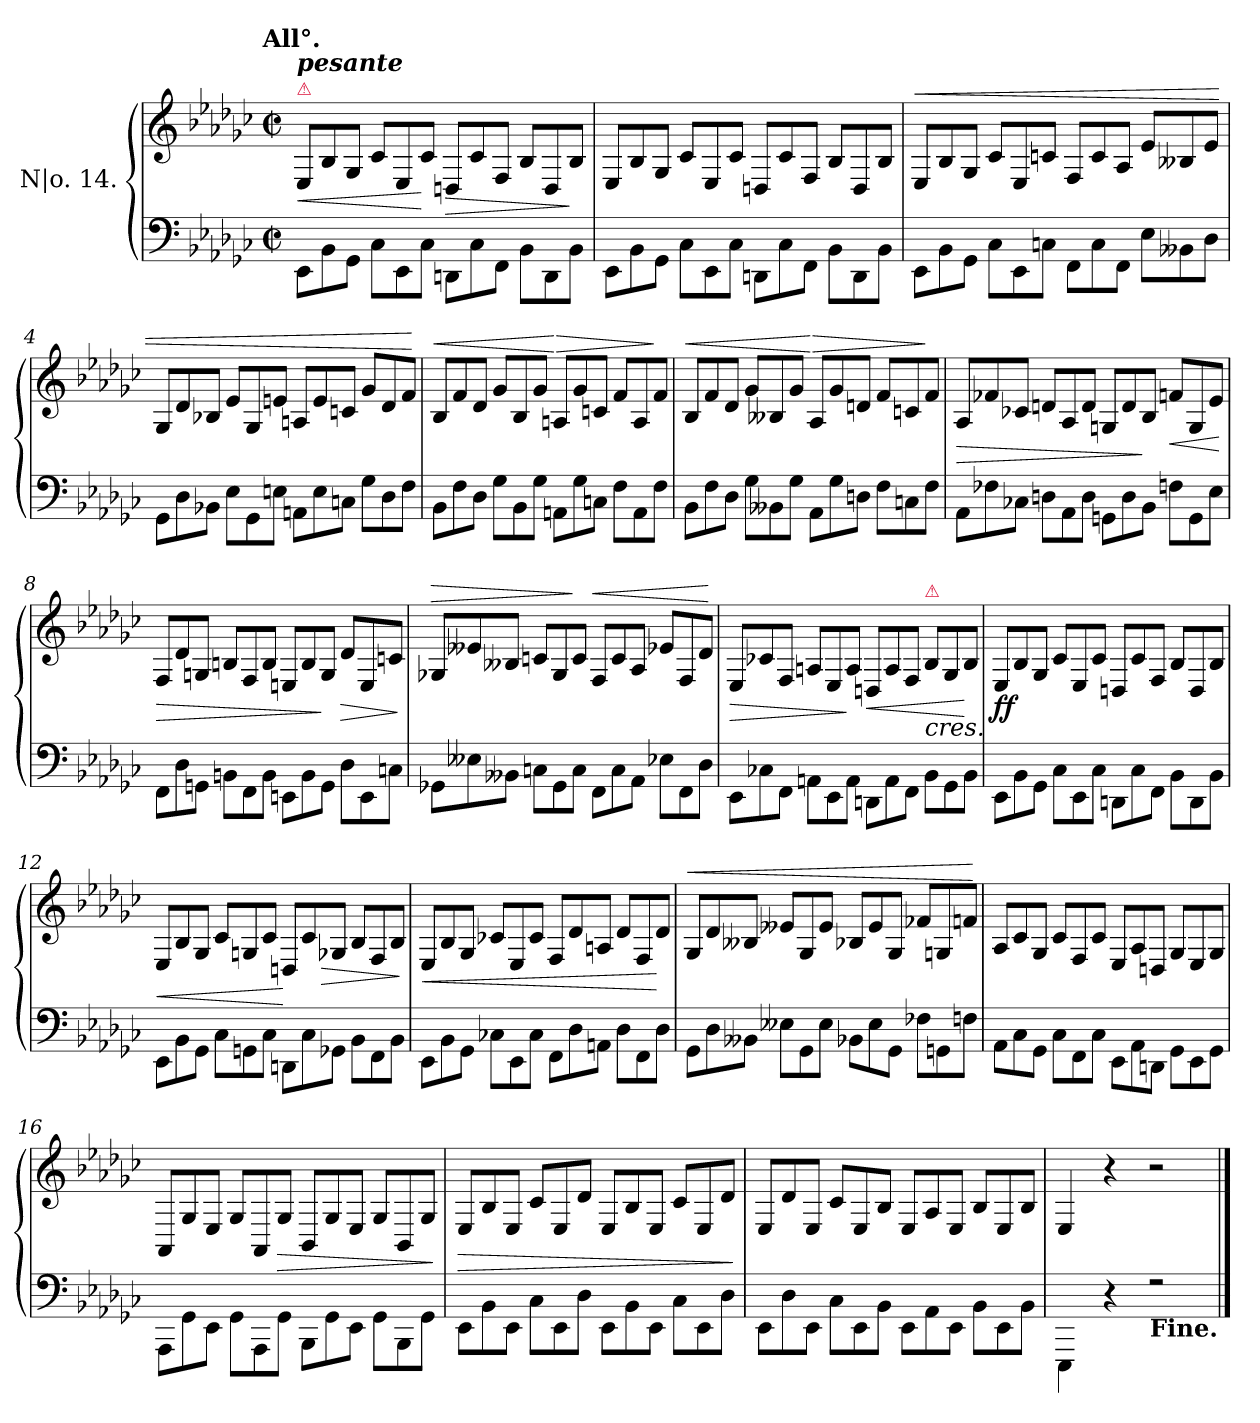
**kern	**kern	**dynam
*part1	*part1	*part1
*staff2	*staff1	*staff1/2
*I"N|o. 14.	*	*
*clefF4	*clefG2	*
*k[b-e-a-d-g-c-]	*k[b-e-a-d-g-c-]	*
*e-:	*e-:	*
!!LO:TX:omd:t=All°.
*M2/2	*M2/2	*
*met(c|)	*met(c|)	*
*MM180	*MM180	*
*Xtuplet	*Xtuplet	*
=1	=1	=1
!	!LO:TX:a:color=crimson:t=⚠	!
!	!LO:TX:a:Bi:t=pesante	!
12EE-\L	12E-/L	<
12BB-\	12B-/	.
12GG-\J	12G-/J	.
12C-\L	12c-/L	.
12EE-\	12E-/	.
12C-\J	12c-/J	[
12DDn\L	12Dn/L	>
12C-\	12c-/	.
12FF\J	12F/J	.
12BB-\L	12B-/L	.
12DD\	12D/	.
12BB-\J	12B-/J	]
=2	=2	=2
12EE-\L	12E-/L	.
12BB-\	12B-/	.
12GG-\J	12G-/J	.
12C-\L	12c-/L	.
12EE-\	12E-/	.
12C-\J	12c-/J	.
12DDn\L	12Dn/L	.
12C-\	12c-/	.
12FF\J	12F/J	.
12BB-\L	12B-/L	.
12DD\	12D/	.
12BB-\J	12B-/J	.
=3	=3	=3
!	!	!LO:HP:a
12EE-\L	12E-/L	<
12BB-\	12B-/	.
12GG-\J	12G-/J	.
12C-\L	12c-/L	.
12EE-\	12E-/	.
12Cn\J	12cn/J	.
12FF\L	12F/L	.
12C\	12c/	.
12FF\J	12A-/J	.
12E-\L	12e-L	.
12BB--X\	12B--X/	.
12D-\J	12e-J	.
=4	=4	=4
12GG-\L	12G-/L	.
12D-\	12d-/	.
12BB-XJ	12B-XJ	.
12E-L	12e-L	.
12GG-\	12G-/	.
12EnJ	12enJ	.
12AAn\L	12An/L	.
12E\	12e	.
12Cn\J	12cnJ	.
12G-L	12g-L	.
12D-	12d-	.
12FJ	12fJ	.
.	.	[
=5	=5	=5
!	!	!LO:HP:a
12BB-\L	12B-/L	<
12F	12f	.
12D-J	12d-J	.
12G-L	12g-L	.
12BB-\	12B-/	.
12G-J	12g-J	.
!	!	!LO:HP:n=1:a
12AAn\L	12An/L	[ >
12G-\	12g-	.
12Cn\J	12cnJ	.
12FL	12fL	.
12AA\	12A/	.
12FJ	12fJ	]
=6	=6	=6
!	!	!LO:HP:a
12BB-\L	12B-/L	<
12F	12f	.
12D-J	12d-J	.
12G-L	12g-L	.
12BB--X\	12B--X/	.
12G-J	12g-J	.
!	!	!LO:HP:n=1:a
12AA-\L	12A-/L	[ >
12G-	12g-	.
12DnJ	12dnJ	.
12FL	12fL	.
12Cn	12cn	.
12FJ	12fJ	]
=7	=7	=7
!	!	!LO:HP:b
12AA-\L	12A-/L	>
12F-X\	12f-X	.
12C-X\J	12c-XJ	.
12Dn\L	12dnL	.
12AA-\	12A-/	.
12D\J	12dJ	.
12GGn\L	12Gn/L	.
12D\	12d	.
12BB-\J	12B-/J	]
!	!	!LO:HP:b
12Fn\L	12fnL	<
12GG\	12G/	.
12E-\J	12e-J	.
.	.	[
=8	=8	=8
!	!	!LO:HP:b
12FF\L	12F/L	>
12D-	12d-	.
12GGn\J	12Gn/J	.
12BBn\L	12Bn/L	.
12FF\	12F/	.
12BB\J	12B/J	.
12EEn\L	12En/L	.
12BB\	12B/	.
12GG\J	12G/J	]
!	!	!LO:HP:b
12D-L	12d-L	>
12EE\	12E/	.
12CnJ	12cnJ	.
.	.	]
=9	=9	=9
!	!	!LO:HP:a
12GG-XL	12G-XL	>
12E--X	12e--X	.
12BB--X\J	12B--X/J	.
12Cn\L	12cn/L	.
12GG-\	12G-/	.
12C\J	12c/J	]
!	!	!LO:HP:a
12FF\L	12F/L	<
12C\	12c/	.
12AA-\J	12A-/J	.
12E-XL	12e-XL	.
12FF\	12F/	.
12D-J	12d-J	.
.	.	[
=10	=10	=10
!	!	!LO:HP:b
12EE-\L	12E-/L	>
12C-X	12c-X	.
12FF\J	12F/J	.
12AAn\L	12An/L	.
12EE-\	12E-/	.
12AA\J	12A/J	]
!	!	!LO:HP:b
12DDn\L	12Dn/L	<
12AA\	12A/	.
12FF\J	12F/J	.
!	!LO:TX:b:i:t=cres.	!
!	!LO:TX:a:color=crimson:t=⚠	!
12BB-\L	12B-/L	.
12GG-\	12G-/	.
12BB-\J	12B-/J	[
=11	=11	=11
!	!	!LO:DY:b
12EE-\L	12E-/L	ff
12BB-\	12B-/	.
12GG-\J	12G-/J	.
12C-\L	12c-/L	.
12EE-\	12E-/	.
12C-\J	12c-/J	.
12DDn\L	12Dn/L	.
12C-\	12c-/	.
12FF\J	12F/J	.
12BB-\L	12B-/L	.
12DD\	12D/	.
12BB-\J	12B-/J	.
=12	=12	=12
!	!	!LO:HP:b
12EE-\L	12E-/L	<
12BB-\	12B-/	.
12GG-\J	12G-/J	.
12C-\L	12c-/L	.
12GGn\	12Gn/	.
12C-\J	12c-/J	.
12DDn\L	12Dn/L	[
12C-\	12c-/	.
!	!	!LO:HP:b
12GG-XJ	12G-XJ	>
12BB-\L	12B-/L	.
12FF\	12F/	.
12BB-\J	12B-/J	.
.	.	]
=13	=13	=13
!	!	!LO:HP:b
12EE-\L	12E-/L	<
12BB-\	12B-/	.
12GG-\J	12G-/J	.
12C-XL	12c-XL	.
12EE-\	12E-/	.
12C-\J	12c-/J	.
12FF\L	12F/L	.
12D-\	12d-/	.
12AAn\J	12An/J	.
12D-\L	12d-/L	.
12FF\	12F/	.
12D-\J	12d-/J	[
=14	=14	=14
!	!	!LO:HP:a
12GG-\L	12G-/L	<
12D-\	12d-/	.
12BB--X\J	12B--X/J	.
12E--X\L	12e--XL	.
12GG-\	12G-/	.
12E--\J	12e--J	.
12BB-X\L	12B-XL	.
12E--\	12e--	.
12GG-\J	12G-/J	.
12F-XL	12f-XL	.
12GGn\	12Gn/	.
12FnJ	12fnJ	.
.	.	[
=15	=15	=15
12AA-\L	12A-/L	.
12C-\	12c-/	.
12GG-\J	12G-/J	.
12C-\L	12c-/L	.
12FF\	12F/	.
12C-\J	12c-/J	.
12EE-\L	12E-/L	.
12AA-\	12A-/	.
12DDn\J	12Dn/J	.
12GG-\L	12G-/L	.
12EE-\	12E-/	.
12GG-\J	12G-/J	.
=16	=16	=16
12AAA-\L	12AA-/L	.
12GG-\	12G-/	.
12EE-\J	12E-/J	.
12GG-\L	12G-/L	.
12AAA-\	12AA-/	.
!	!	!LO:HP:b
12GG-\J	12G-/J	>
12BBB-\L	12BB-/L	.
12GG-\	12G-/	.
12EE-\J	12E-/J	.
12GG-\L	12G-/L	.
12BBB-\	12BB-/	.
12GG-\J	12G-/J	.
.	.	]
=17	=17	=17
!	!	!LO:HP:b
12EE-\L	12E-/L	>
12BB-\	12B-/	.
12EE-\J	12E-/J	.
12C-\L	12c-/L	.
12EE-\	12E-/	.
12D-\J	12d-/J	.
12EE-\L	12E-/L	.
12BB-\	12B-/	.
12EE-\J	12E-/J	.
12C-\L	12c-/L	.
12EE-\	12E-/	.
12D-\J	12d-/J	.
.	.	]
=18	=18	=18
12EE-\L	12E-/L	.
12D-\	12d-/	.
12EE-\J	12E-/J	.
12C-\L	12c-/L	.
12EE-\	12E-/	.
12BB-\J	12B-/J	.
12EE-\L	12E-/L	.
12AA-\	12A-/	.
12EE-\J	12E-/J	.
12BB-\L	12B-/L	.
12EE-\	12E-/	.
12BB-\J	12B-/J	.
=19	=19	=19
4EEE-\	4E-/	.
4r	4r	.
!LO:TX:b:B:t=Fine.	!	!
2rF	2r	.
==	==	==
*-	*-	*-
